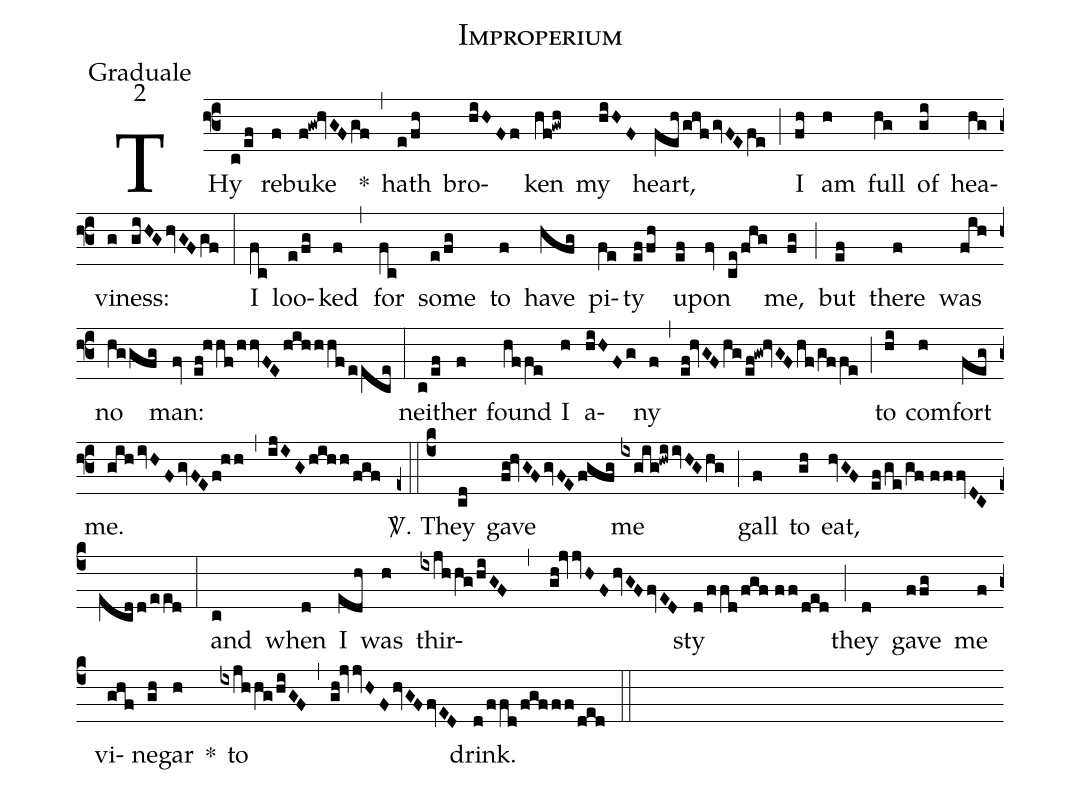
name:Improperium;
office-part:Graduale;
mode:2;
%%
(f3) THy(c/ef) re(f)buke(f!gw!hvGF/gf) *(,) hath(e/fh) bro(hiHFf)ken(hf!gwh) my(hiHF) heart,(feh/ghf/gvFE/fe) (;) I(fh) am(h) full(hg) of(gi) hea(hg)vi(g)ness:(giHG/hvGF/gf) (:) I(fc) loo(e/fg)ked(f) (,) for(fc) some(e/fg) to(f) have(hfg) pi(fe)ty(effh) up(ef)on(fv ce/fhg) me,(fg) (;) but(ef) there(f) was(fih) no(hggfg) man:(fv ef!hhf/hhvFE/hihhhf/eece) (:) nei(c/ef)ther(f) found(hffe) I(h) a(hiHFg)ny(f) (,) (ef!hvGF/hg/ef!gw!hvGF/hf/gffe) (;) to(hi) com(h)fort(feg) me.(gih/ivHF/gvFEf!hh) (,) (ijIG/hihh/fgf) <sp>V/</sp>.(z0::c4) They(cd) gave(fg!hvGF/gvFE/fgfg) me(ixgig!hwiivHG/hg) (;) gall(f) to(gh) eat,(hvGF ef/ge/gf//fffvDC/ecdd/eed) (:) and(c) when(d) I(edh) was(h) thir(ixjhhg/hiGF,gh!jvvHF/hvGF/fvED)sty(d/ffd/fgf//ff/ded) (;) they(d) gave(ffg) me(f) vi(ghf)ne(gh)gar(h) *() to(ixjhhg/hiGF) (,) (gh!jvvHF/hvGF/fvED) drink.(d/ffd/fgfff/ded) (::)
